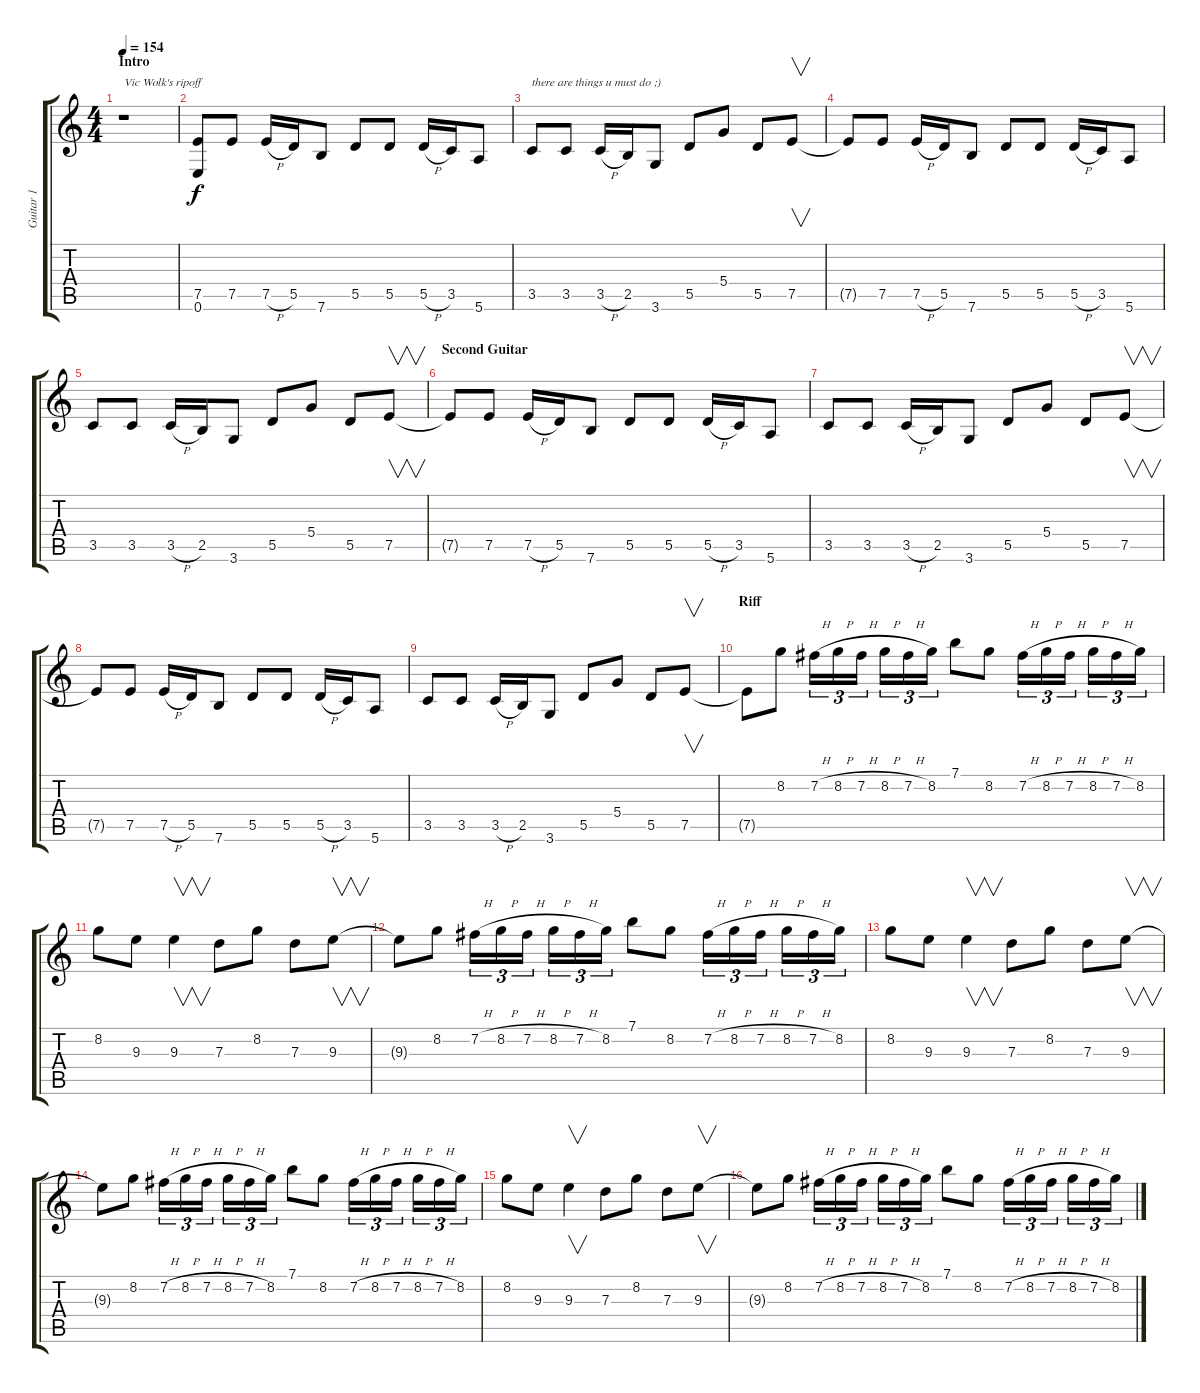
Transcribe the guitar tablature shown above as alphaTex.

\track ("Guitar 1" "Guitar 1") {instrument distortionguitar}
\staff {score tabs}
\tuning (E4 B3 G3 D3 A2 E2) {hide}
\ts (4 4)
\section ("" "Intro")
\tempo 154
\clef g2
\ks c
r.1{txt "Vic Wolk's ripoff" dy f instrument distortionguitar} |
(7.5 0.6).8 7.5.8 7.5{h}.16 5.5.16 7.6.8 5.5.8 5.5.8 5.5{h}.16 3.5.16 5.6.8 |
3.5.8{txt "there are things u must do ;)"} 3.5.8 3.5{h}.16 2.5.16 3.6.8 5.5.8 5.4.8 5.5.8 7.5.8{v} |
7.5{t}.8 7.5.8 7.5{h}.16 5.5.16 7.6.8 5.5.8 5.5.8 5.5{h}.16 3.5.16 5.6.8 |
3.5.8 3.5.8 3.5{h}.16 2.5.16 3.6.8 5.5.8 5.4.8 5.5.8 7.5.8{v} |
\section ("" "Second Guitar")
7.5{t}.8 7.5.8 7.5{h}.16 5.5.16 7.6.8 5.5.8 5.5.8 5.5{h}.16 3.5.16 5.6.8 |
3.5.8 3.5.8 3.5{h}.16 2.5.16 3.6.8 5.5.8 5.4.8 5.5.8 7.5.8{v} |
7.5{t}.8 7.5.8 7.5{h}.16 5.5.16 7.6.8 5.5.8 5.5.8 5.5{h}.16 3.5.16 5.6.8 |
3.5.8 3.5.8 3.5{h}.16 2.5.16 3.6.8 5.5.8 5.4.8 5.5.8 7.5.8{v} |
\section ("" "Riff")
7.5{t}.8 8.2.8 7.2{h}.16{tu (3 2)} 8.2{h}.16{tu (3 2)} 7.2{h}.16{tu (3 2)} 8.2{h}.16{tu (3 2)} 7.2{h}.16{tu (3 2)} 8.2.16{tu (3 2)} 7.1.8 8.2.8 7.2{h}.16{tu (3 2)} 8.2{h}.16{tu (3 2)} 7.2{h}.16{tu (3 2)} 8.2{h}.16{tu (3 2)} 7.2{h}.16{tu (3 2)} 8.2.16{tu (3 2)} |
8.2.8 9.3.8 9.3.4{v} 7.3.8 8.2.8 7.3.8 9.3.8{v} |
9.3{t}.8 8.2.8 7.2{h}.16{tu (3 2)} 8.2{h}.16{tu (3 2)} 7.2{h}.16{tu (3 2)} 8.2{h}.16{tu (3 2)} 7.2{h}.16{tu (3 2)} 8.2.16{tu (3 2)} 7.1.8 8.2.8 7.2{h}.16{tu (3 2)} 8.2{h}.16{tu (3 2)} 7.2{h}.16{tu (3 2)} 8.2{h}.16{tu (3 2)} 7.2{h}.16{tu (3 2)} 8.2.16{tu (3 2)} |
8.2.8 9.3.8 9.3.4{v} 7.3.8 8.2.8 7.3.8 9.3.8{v} |
9.3{t}.8 8.2.8 7.2{h}.16{tu (3 2)} 8.2{h}.16{tu (3 2)} 7.2{h}.16{tu (3 2)} 8.2{h}.16{tu (3 2)} 7.2{h}.16{tu (3 2)} 8.2.16{tu (3 2)} 7.1.8 8.2.8 7.2{h}.16{tu (3 2)} 8.2{h}.16{tu (3 2)} 7.2{h}.16{tu (3 2)} 8.2{h}.16{tu (3 2)} 7.2{h}.16{tu (3 2)} 8.2.16{tu (3 2)} |
8.2.8 9.3.8 9.3.4{v} 7.3.8 8.2.8 7.3.8 9.3.8{v} |
9.3{t}.8 8.2.8 7.2{h}.16{tu (3 2)} 8.2{h}.16{tu (3 2)} 7.2{h}.16{tu (3 2)} 8.2{h}.16{tu (3 2)} 7.2{h}.16{tu (3 2)} 8.2.16{tu (3 2)} 7.1.8 8.2.8 7.2{h}.16{tu (3 2)} 8.2{h}.16{tu (3 2)} 7.2{h}.16{tu (3 2)} 8.2{h}.16{tu (3 2)} 7.2{h}.16{tu (3 2)} 8.2.16{tu (3 2)}
